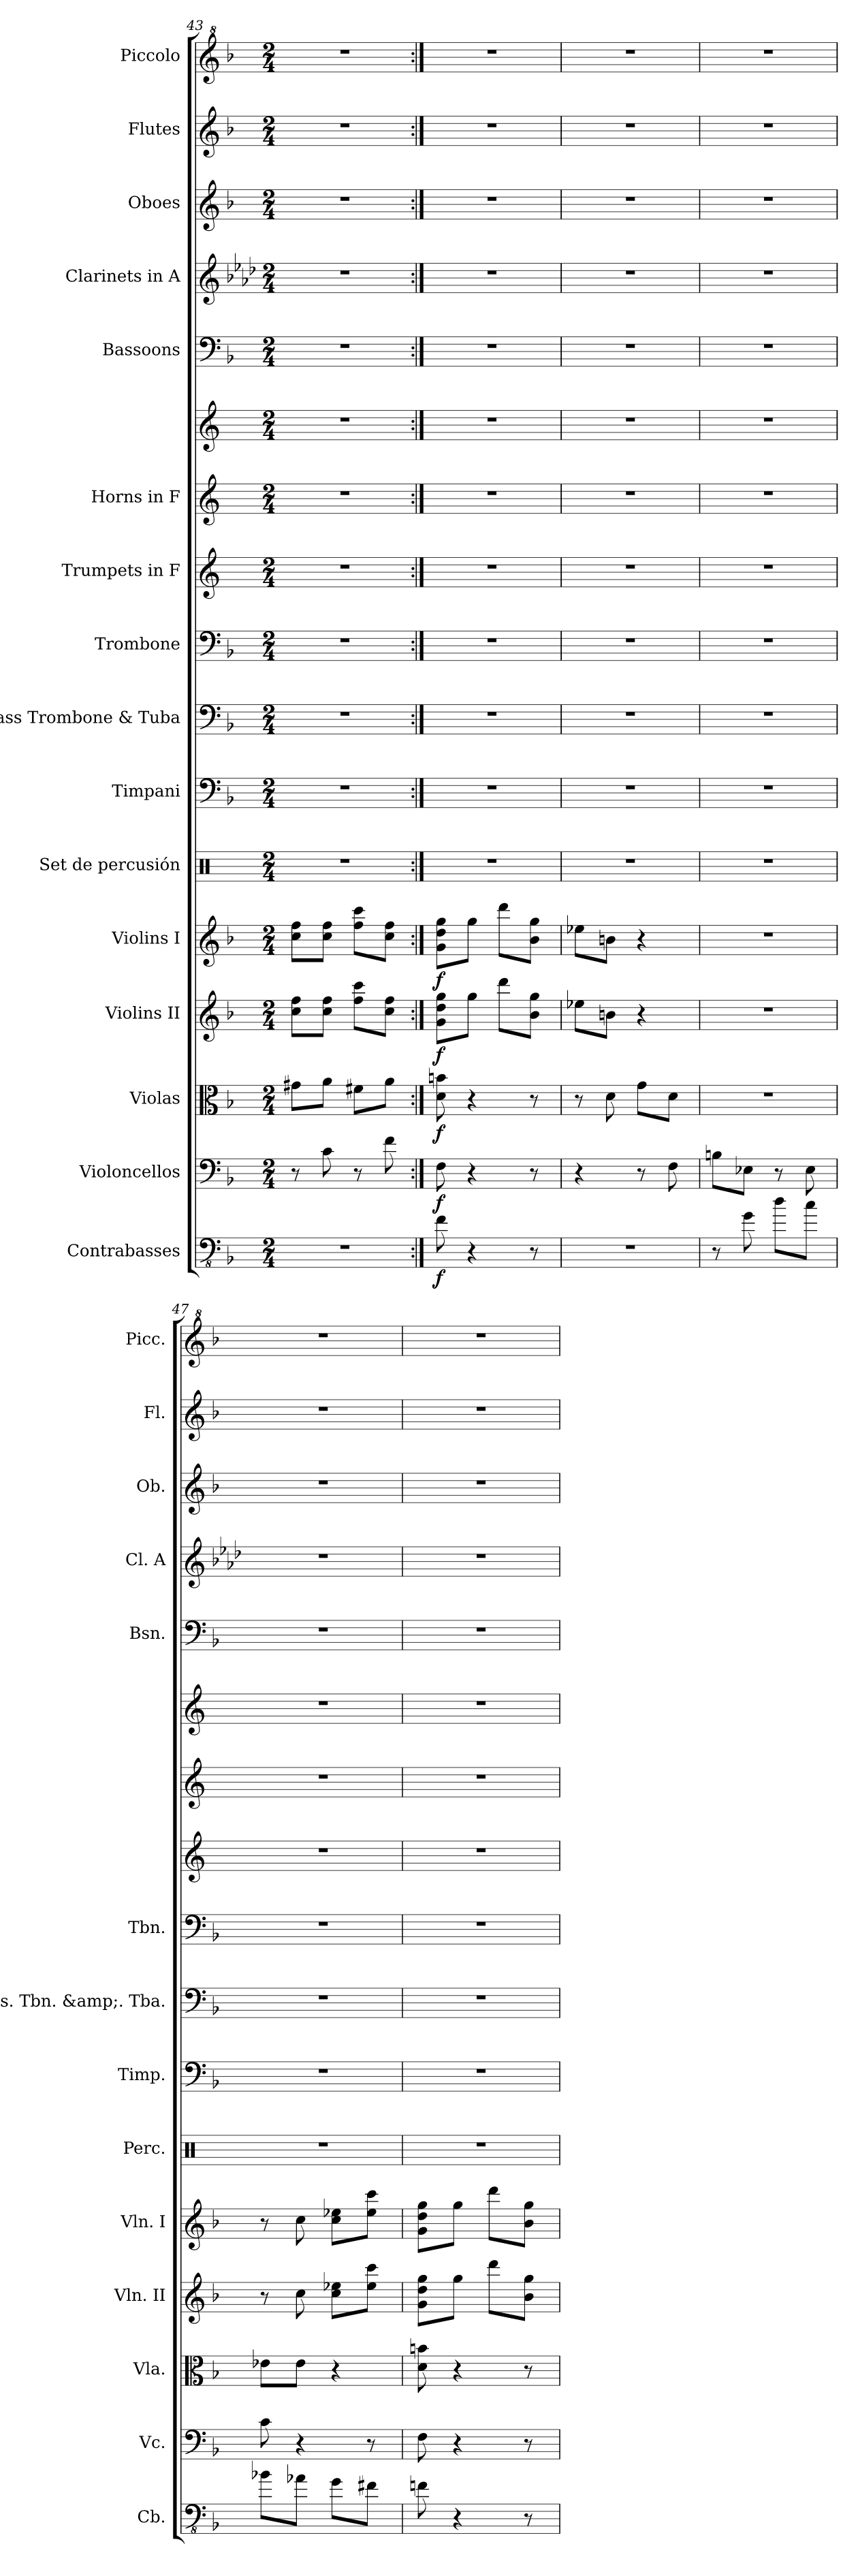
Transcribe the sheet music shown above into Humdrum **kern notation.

**kern	**dynam	**kern	**dynam	**kern	**dynam	**kern	**dynam	**kern	**dynam	**kern	**kern	**kern	**kern	**kern	**kern	**kern	**kern	**kern	**kern	**kern	**kern
*part16	*part16	*part15	*part15	*part14	*part14	*part13	*part13	*part12	*part12	*part11	*part10	*part9	*part8	*part7	*part6	*part6	*part5	*part4	*part3	*part2	*part1
*staff17	*staff17	*staff16	*staff16	*staff15	*staff15	*staff14	*staff14	*staff13	*staff13	*staff12	*staff11	*staff10	*staff9	*staff8	*staff7	*staff6	*staff5	*staff4	*staff3	*staff2	*staff1
*I"Contrabasses	*	*I"Violoncellos	*	*I"Violas	*	*I"Violins II	*	*I"Violins I	*	*I"Set de percusión	*I"Timpani	*I"Bass Trombone &amp; Tuba	*I"Trombone	*I"Trumpets in F	*I"Horns in F	*	*I"Bassoons	*I"Clarinets in A	*I"Oboes	*I"Flutes	*I"Piccolo
*I'Cb.	*	*I'Vc.	*	*I'Vla.	*	*I'Vln. II	*	*I'Vln. I	*	*I'Perc.	*I'Timp.	*I'Bs. Tbn. &amp;. Tba.	*I'Tbn.	*	*	*	*I'Bsn.	*I'Cl. A	*I'Ob.	*I'Fl.	*I'Picc.
!!LO:PB:g=z
*clefFv4	*	*clefF4	*	*clefC3	*	*clefG2	*	*clefG2	*	*clefX	*clefF4	*clefF4	*clefF4	*clefG2	*clefG2	*clefG2	*clefF4	*clefG2	*clefG2	*clefG2	*clefG^2
*ITrd7c12	*	*	*	*	*	*	*	*	*	*	*	*	*	*ITrd4c7	*ITrd4c7	*ITrd4c7	*	*ITrd2c3	*	*	*ITrd-7c-12
*k[b-]	*	*k[b-]	*	*k[b-]	*	*k[b-]	*	*k[b-]	*	*k[]	*k[b-]	*k[b-]	*k[b-]	*k[b-]	*k[b-]	*k[b-]	*k[b-]	*k[b-]	*k[b-]	*k[b-]	*k[b-]
*M2/4	*	*M2/4	*	*M2/4	*	*M2/4	*	*M2/4	*	*M2/4	*M2/4	*M2/4	*M2/4	*M2/4	*M2/4	*M2/4	*M2/4	*M2/4	*M2/4	*M2/4	*M2/4
=43	=43	=43	=43	=43	=43	=43	=43	=43	=43	=43	=43	=43	=43	=43	=43	=43	=43	=43	=43	=43	=43
2r	.	8r	.	8g#X\L	.	8cc\ 8ff\L	.	8cc\ 8ff\L	.	2r	2r	2r	2r	2r	2r	2r	2r	2r	2r	2r	2r
.	.	8c\	.	8a\J	.	8cc\ 8ff\J	.	8cc\ 8ff\J	.	.	.	.	.	.	.	.	.	.	.	.	.
.	.	8r	.	8f#X\L	.	8ff\ 8ccc\L	.	8ff\ 8ccc\L	.	.	.	.	.	.	.	.	.	.	.	.	.
.	.	8f\	.	8a\J	.	8cc\ 8ff\J	.	8cc\ 8ff\J	.	.	.	.	.	.	.	.	.	.	.	.	.
=44:|!	=44:|!	=44:|!	=44:|!	=44:|!	=44:|!	=44:|!	=44:|!	=44:|!	=44:|!	=44:|!	=44:|!	=44:|!	=44:|!	=44:|!	=44:|!	=44:|!	=44:|!	=44:|!	=44:|!	=44:|!	=44:|!
!	!LO:DY:b	!	!LO:DY:b	!	!LO:DY:b	!	!LO:DY:b	!	!LO:DY:b	!	!	!	!	!	!	!	!	!	!	!	!
8FF\	f	8F\	f	8d\ 8bn\	f	8g\ 8dd\ 8gg\L	f	8g\ 8dd\ 8gg\L	f	2r	2r	2r	2r	2r	2r	2r	2r	2r	2r	2r	2r
4r	.	4r	.	4r	.	8gg\J	.	8gg\J	.	.	.	.	.	.	.	.	.	.	.	.	.
.	.	.	.	.	.	8ddd\L	.	8ddd\L	.	.	.	.	.	.	.	.	.	.	.	.	.
8r	.	8r	.	8r	.	8b-\ 8gg\J	.	8b-\ 8gg\J	.	.	.	.	.	.	.	.	.	.	.	.	.
=45	=45	=45	=45	=45	=45	=45	=45	=45	=45	=45	=45	=45	=45	=45	=45	=45	=45	=45	=45	=45	=45
2r	.	4r	.	8r	.	8ee-X\L	.	8ee-X\L	.	2r	2r	2r	2r	2r	2r	2r	2r	2r	2r	2r	2r
.	.	.	.	8d\	.	8bn\J	.	8bn\J	.	.	.	.	.	.	.	.	.	.	.	.	.
.	.	8r	.	8g\L	.	4r	.	4r	.	.	.	.	.	.	.	.	.	.	.	.	.
.	.	8F\	.	8d\J	.	.	.	.	.	.	.	.	.	.	.	.	.	.	.	.	.
=46	=46	=46	=46	=46	=46	=46	=46	=46	=46	=46	=46	=46	=46	=46	=46	=46	=46	=46	=46	=46	=46
8r	.	8Bn\L	.	2r	.	2r	.	2r	.	2r	2r	2r	2r	2r	2r	2r	2r	2r	2r	2r	2r
8GG\	.	8E-X\J	.	.	.	.	.	.	.	.	.	.	.	.	.	.	.	.	.	.	.
8D\L	.	8r	.	.	.	.	.	.	.	.	.	.	.	.	.	.	.	.	.	.	.
8C\J	.	8E-\	.	.	.	.	.	.	.	.	.	.	.	.	.	.	.	.	.	.	.
=47	=47	=47	=47	=47	=47	=47	=47	=47	=47	=47	=47	=47	=47	=47	=47	=47	=47	=47	=47	=47	=47
8BB-X\L	.	8c\	.	8e-X\L	.	8r	.	8r	.	2r	2r	2r	2r	2r	2r	2r	2r	2r	2r	2r	2r
8AA-X\J	.	4r	.	8e-\J	.	8cc\	.	8cc\	.	.	.	.	.	.	.	.	.	.	.	.	.
8GG\L	.	.	.	4r	.	8cc\ 8ee-X\L	.	8cc\ 8ee-X\L	.	.	.	.	.	.	.	.	.	.	.	.	.
8FF#X\J	.	8r	.	.	.	8ee-\ 8ccc\J	.	8ee-\ 8ccc\J	.	.	.	.	.	.	.	.	.	.	.	.	.
=48	=48	=48	=48	=48	=48	=48	=48	=48	=48	=48	=48	=48	=48	=48	=48	=48	=48	=48	=48	=48	=48
8FFn\	.	8F\	.	8d\ 8bn\	.	8g\ 8dd\ 8gg\L	.	8g\ 8dd\ 8gg\L	.	2r	2r	2r	2r	2r	2r	2r	2r	2r	2r	2r	2r
4r	.	4r	.	4r	.	8gg\J	.	8gg\J	.	.	.	.	.	.	.	.	.	.	.	.	.
.	.	.	.	.	.	8ddd\L	.	8ddd\L	.	.	.	.	.	.	.	.	.	.	.	.	.
8r	.	8r	.	8r	.	8b-\ 8gg\J	.	8b-\ 8gg\J	.	.	.	.	.	.	.	.	.	.	.	.	.
=	=	=	=	=	=	=	=	=	=	=	=	=	=	=	=	=	=	=	=	=	=
*-	*-	*-	*-	*-	*-	*-	*-	*-	*-	*-	*-	*-	*-	*-	*-	*-	*-	*-	*-	*-	*-
